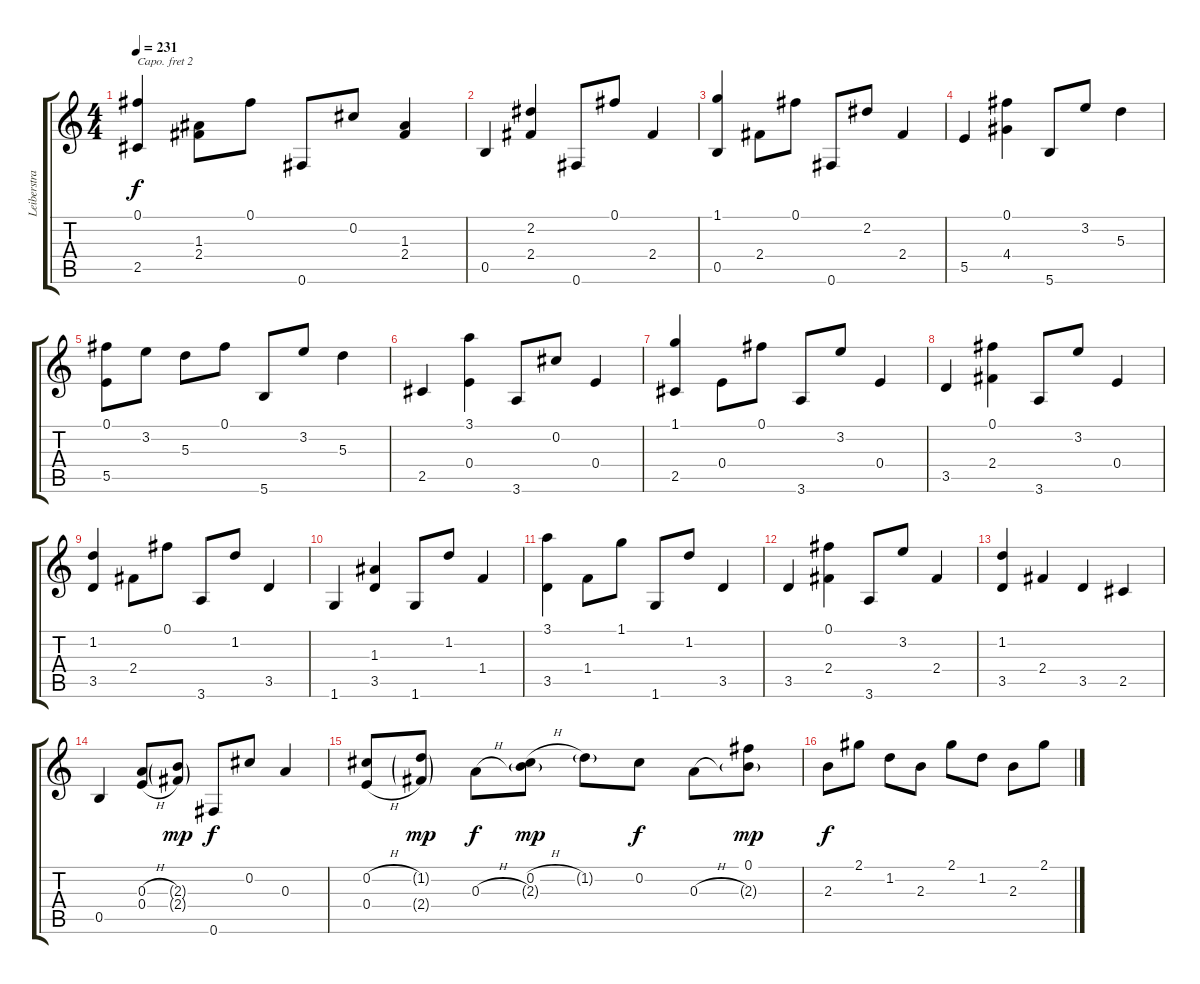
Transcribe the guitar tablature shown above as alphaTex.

\track ("Leiberstraum" "Leiberstra") {instrument acousticguitarnylon}
\staff {score tabs}
\capo 2
\tuning (E4 B3 G3 D3 A2 E2) {hide}
\ts (4 4)
\tempo 231
\clef g2
\ks c
(0.1 2.5).4{dy f} (1.3 2.4).8 0.1.8 0.6.8 0.2.8 (1.3 2.4).4 |
0.5.4 (2.2 2.4).4 0.6.8 0.1.8 2.4.4 |
(1.1 0.5).4 2.4.8 0.1.8 0.6.8 2.2.8 2.4.4 |
5.5.4 (0.1 4.4).4 5.6.8 3.2.8 5.3.4 |
(0.1 5.5).8 3.2.8 5.3.8 0.1.8 5.6.8 3.2.8 5.3.4 |
2.5.4 (3.1 0.4).4 3.6.8 0.2.8 0.4.4 |
(1.1 2.5).4 0.4.8 0.1.8 3.6.8 3.2.8 0.4.4 |
3.5.4 (0.1 2.4).4 3.6.8 3.2.8 0.4.4 |
(1.2 3.5).4 2.4.8 0.1.8 3.6.8 1.2.8 3.5.4 |
1.6.4 (1.3 3.5).4 1.6.8 1.2.8 1.4.4 |
(3.1 3.5).4 1.4.8 1.1.8 1.6.8 1.2.8 3.5.4 |
3.5.4 (0.1 2.4).4 3.6.8 3.2.8 2.4.4 |
(1.2 3.5).4 2.4.4 3.5.4 2.5.4 |
0.5.4 (0.3{h} 0.4{h}).8 (2.3{g} 2.4{g}).8{dy mp} 0.6.8{dy f} 0.2.8 0.3.4 |
(0.2{h} 0.4{h}).8 (1.2{g} 2.4{g}).8{dy mp} 0.3{h}.8{dy f} (0.2{h} 2.3{g}).8{dy mp} 1.2{g}.8 0.2.8{dy f} 0.3{h}.8 (0.1 2.3{g}).8{dy mp} |
2.3.8{dy f} 2.1.8 1.2.8 2.3.8 2.1.8 1.2.8 2.3.8 2.1.8
